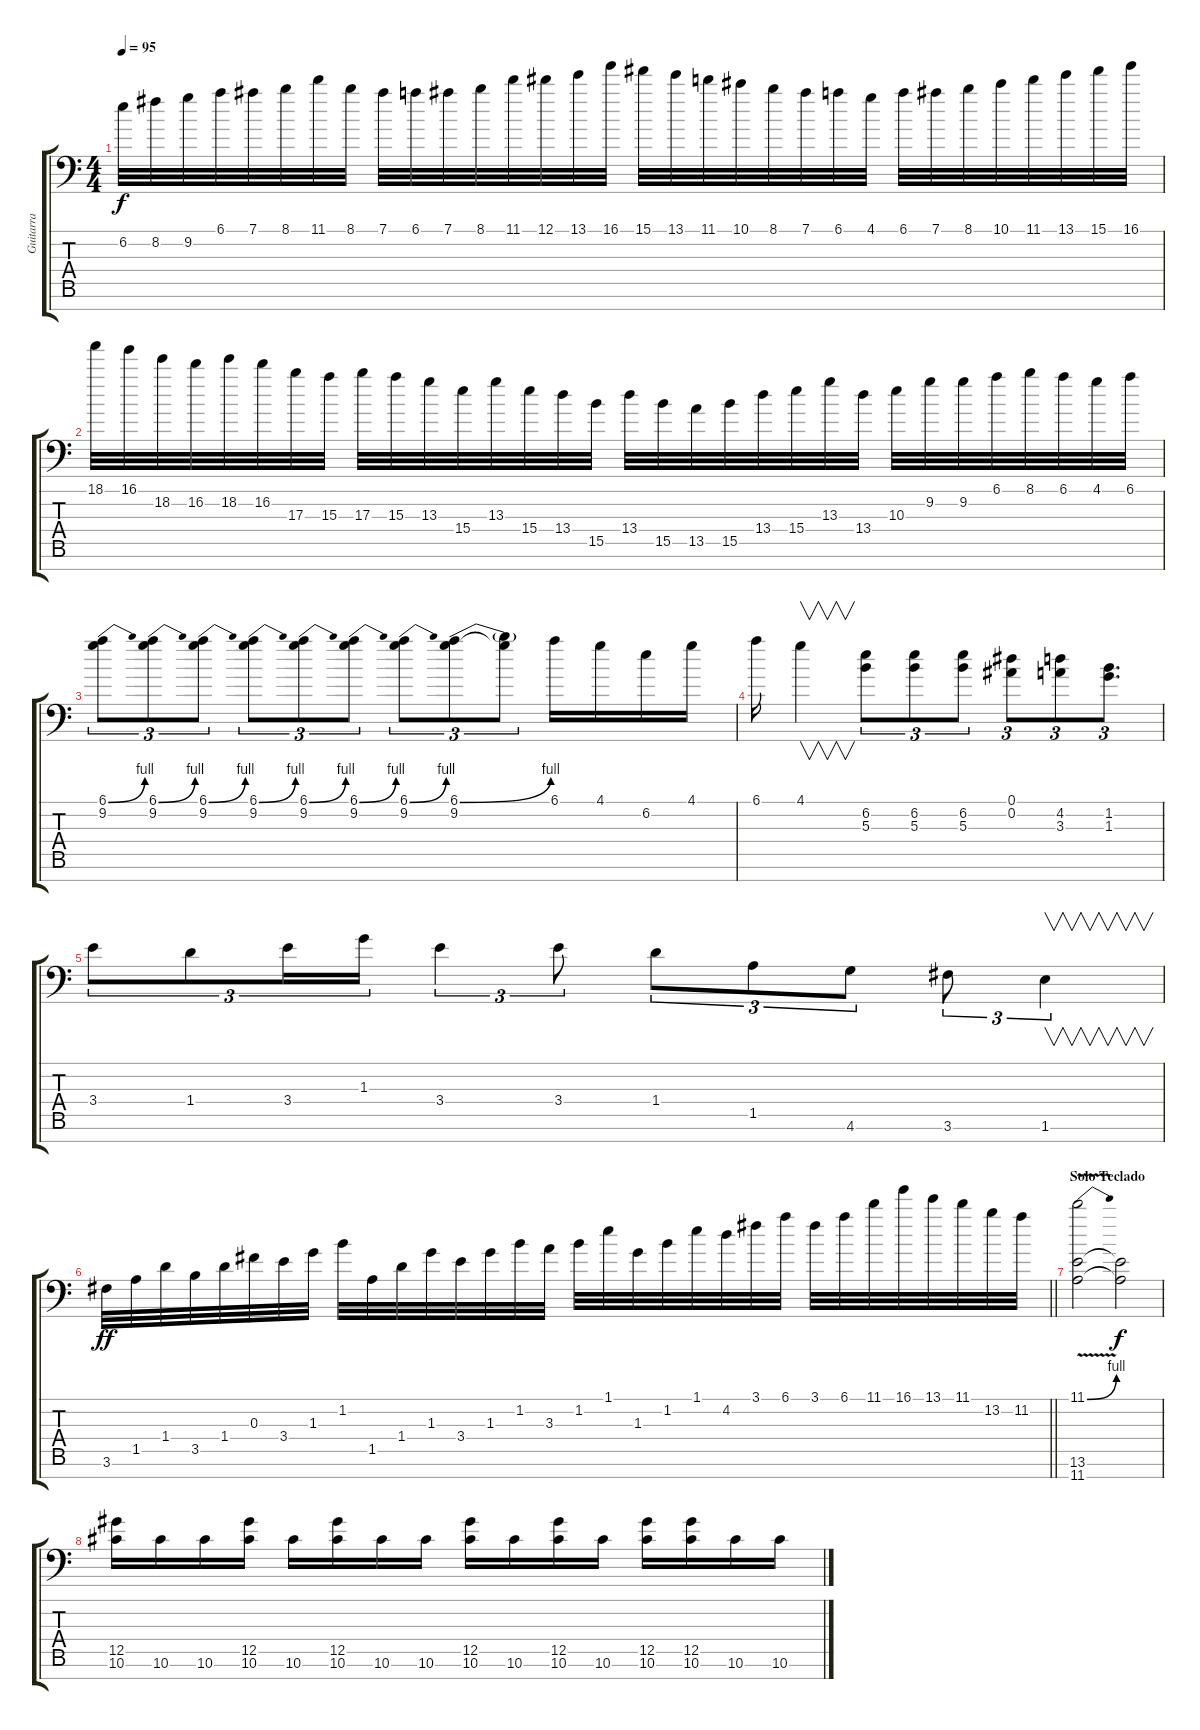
\track ("Guitarra" "Guitarra") {instrument overdrivenguitar}
\staff {score tabs}
\tuning (Eb4 Bb3 Gb3 Db3 Ab2 Eb2 Bb1) {hide}
\ts (4 4)
\tempo 95
\clef f4
\ks c
6.2.32{dy f} 8.2.32 9.2.32 6.1.32 7.1.32 8.1.32 11.1.32 8.1.32 7.1.32 6.1.32 7.1.32 8.1.32 11.1.32 12.1.32 13.1.32 16.1.32 15.1.32 13.1.32 11.1.32 10.1.32 8.1.32 7.1.32 6.1.32 4.1.32 6.1.32 7.1.32 8.1.32 10.1.32 11.1.32 13.1.32 15.1.32 16.1.32 |
18.1.32 16.1.32 18.2.32 16.2.32 18.2.32 16.2.32 17.3.32 15.3.32 17.3.32 15.3.32 13.3.32 15.4.32 13.3.32 15.4.32 13.4.32 15.5.32 13.4.32 15.5.32 13.5.32 15.5.32 13.4.32 15.4.32 13.3.32 13.4.32 10.3.32 9.2.32 9.2.32 6.1.32 8.1.32 6.1.32 4.1.32 6.1.32 |
(6.1{be (bend 0 0 60 4)} 9.2).8{tu (3 2)} (6.1{be (bend 0 0 60 4)} 9.2).8{tu (3 2)} (6.1{be (bend 0 0 60 4)} 9.2).8{tu (3 2)} (6.1{be (bend 0 0 60 4)} 9.2).8{tu (3 2)} (6.1{be (bend 0 0 60 4)} 9.2).8{tu (3 2)} (6.1{be (bend 0 0 60 4)} 9.2).8{tu (3 2)} (6.1{be (bend 0 0 60 4)} 9.2).8{tu (3 2)} (6.1{be (bend 0 0 60 4)} 9.2).8{tu (3 2)} (6.1{t} 9.2{t}).8{tu (3 2)} 6.1.16 4.1.16 6.2.16 4.1.16 |
6.1.16 4.1.4{v} (6.2 5.3).8{tu (3 2)} (6.2 5.3).8{tu (3 2)} (6.2 5.3).8{tu (3 2)} (0.1 0.2).8{tu (3 2)} (4.2 3.3).8{tu (3 2)} (1.2 1.3).8{d tu (3 2)} |
3.4.8{tu (3 2)} 1.4.8{tu (3 2)} 3.4.16{tu (3 2)} 1.3.16{tu (3 2)} 3.4.4{tu (3 2)} 3.4.8{tu (3 2)} 1.4.8{tu (3 2)} 1.5.8{tu (3 2)} 4.6.8{tu (3 2)} 3.6.8{tu (3 2)} 1.6.4{v tu (3 2)} |
\barLineRight lightlight
3.6.32{dy ff} 1.5.32 1.4.32 3.5.32 1.4.32 0.3.32 3.4.32 1.3.32 1.2.32 1.5.32 1.4.32 1.3.32 3.4.32 1.3.32 1.2.32 3.3.32 1.2.32 1.1.32 1.3.32 1.2.32 1.1.32 4.2.32 3.1.32 6.1.32 3.1.32 6.1.32 11.1.32 16.1.32 13.1.32 11.1.32 13.2.32 11.2.32 |
\section ("" "Solo Teclado")
(11.1{be (bend 0 0 60 4) v} 13.6 11.7).2 (13.6{t} 11.7{t}).2{dy f} |
(12.5 10.6).16 10.6.16 10.6.16 (12.5 10.6).16 10.6.16 (12.5 10.6).16 10.6.16 10.6.16 (12.5 10.6).16 10.6.16 (12.5 10.6).16 10.6.16 (12.5 10.6).16 (12.5 10.6).16 10.6.16 10.6.16
